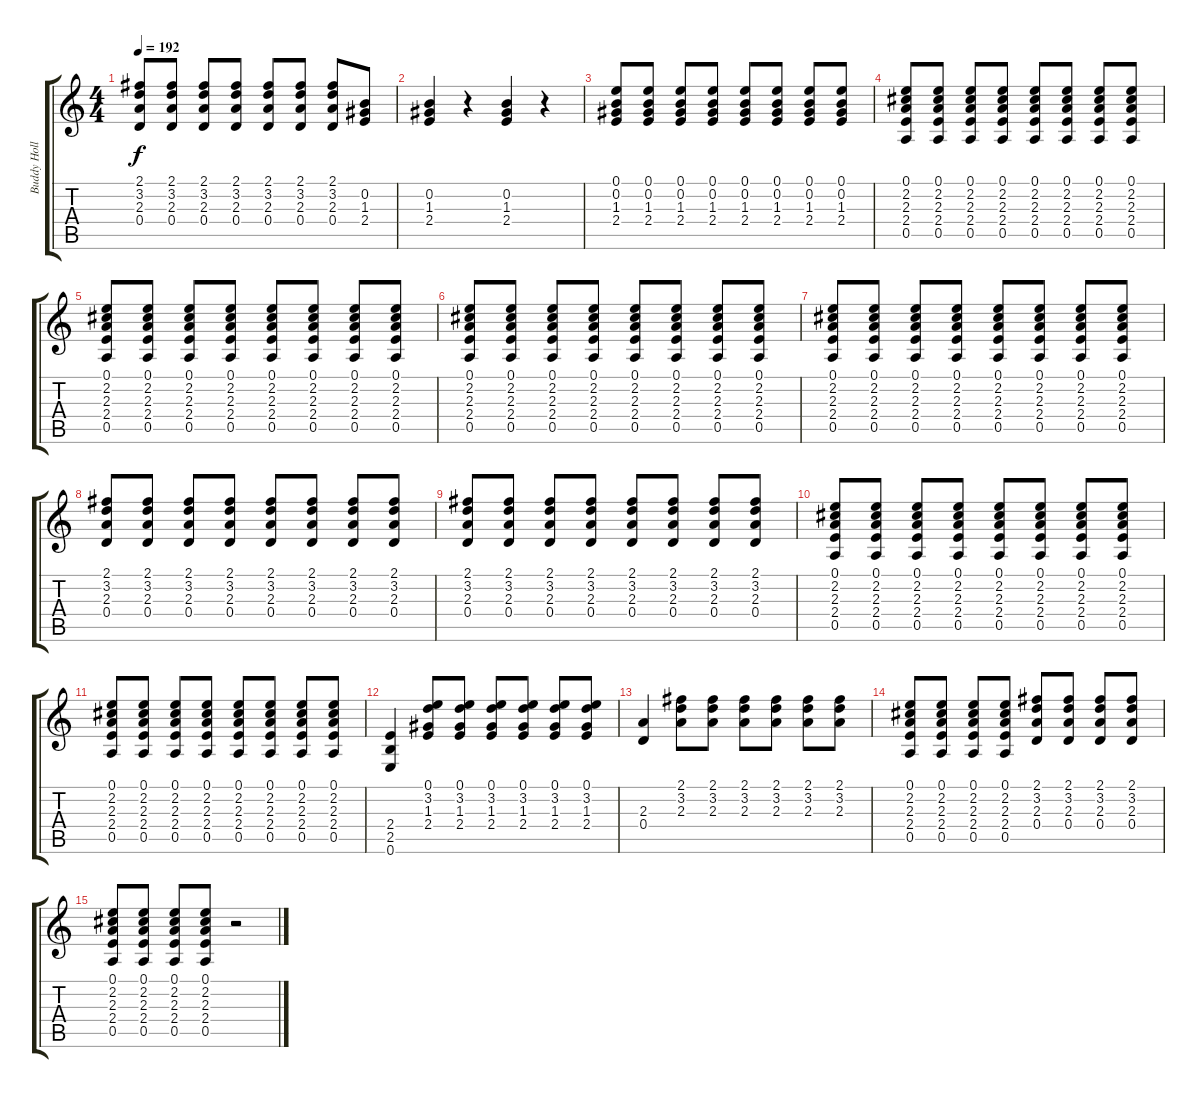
\track ("Buddy Holly" "Buddy Holl") {instrument electricguitarclean}
\staff {score tabs}
\tuning (E4 B3 G3 D3 A2 E2) {hide}
\ts (4 4)
\tempo 192
\clef g2
\ks c
(2.1 3.2 2.3 0.4).8{dy f} (2.1 3.2 2.3 0.4).8 (2.1 3.2 2.3 0.4).8 (2.1 3.2 2.3 0.4).8 (2.1 3.2 2.3 0.4).8 (2.1 3.2 2.3 0.4).8 (2.1 3.2 2.3 0.4).8 (0.2 1.3 2.4).8 |
(0.2 1.3 2.4).4 r.4 (0.2 1.3 2.4).4 r.4 |
(0.1 0.2 1.3 2.4).8 (0.1 0.2 1.3 2.4).8 (0.1 0.2 1.3 2.4).8 (0.1 0.2 1.3 2.4).8 (0.1 0.2 1.3 2.4).8 (0.1 0.2 1.3 2.4).8 (0.1 0.2 1.3 2.4).8 (0.1 0.2 1.3 2.4).8 |
(0.1 2.2 2.3 2.4 0.5).8 (0.1 2.2 2.3 2.4 0.5).8 (0.1 2.2 2.3 2.4 0.5).8 (0.1 2.2 2.3 2.4 0.5).8 (0.1 2.2 2.3 2.4 0.5).8 (0.1 2.2 2.3 2.4 0.5).8 (0.1 2.2 2.3 2.4 0.5).8 (0.1 2.2 2.3 2.4 0.5).8 |
(0.1 2.2 2.3 2.4 0.5).8 (0.1 2.2 2.3 2.4 0.5).8 (0.1 2.2 2.3 2.4 0.5).8 (0.1 2.2 2.3 2.4 0.5).8 (0.1 2.2 2.3 2.4 0.5).8 (0.1 2.2 2.3 2.4 0.5).8 (0.1 2.2 2.3 2.4 0.5).8 (0.1 2.2 2.3 2.4 0.5).8 |
(0.1 2.2 2.3 2.4 0.5).8 (0.1 2.2 2.3 2.4 0.5).8 (0.1 2.2 2.3 2.4 0.5).8 (0.1 2.2 2.3 2.4 0.5).8 (0.1 2.2 2.3 2.4 0.5).8 (0.1 2.2 2.3 2.4 0.5).8 (0.1 2.2 2.3 2.4 0.5).8 (0.1 2.2 2.3 2.4 0.5).8 |
(0.1 2.2 2.3 2.4 0.5).8 (0.1 2.2 2.3 2.4 0.5).8 (0.1 2.2 2.3 2.4 0.5).8 (0.1 2.2 2.3 2.4 0.5).8 (0.1 2.2 2.3 2.4 0.5).8 (0.1 2.2 2.3 2.4 0.5).8 (0.1 2.2 2.3 2.4 0.5).8 (0.1 2.2 2.3 2.4 0.5).8 |
(2.1 3.2 2.3 0.4).8 (2.1 3.2 2.3 0.4).8 (2.1 3.2 2.3 0.4).8 (2.1 3.2 2.3 0.4).8 (2.1 3.2 2.3 0.4).8 (2.1 3.2 2.3 0.4).8 (2.1 3.2 2.3 0.4).8 (2.1 3.2 2.3 0.4).8 |
(2.1 3.2 2.3 0.4).8 (2.1 3.2 2.3 0.4).8 (2.1 3.2 2.3 0.4).8 (2.1 3.2 2.3 0.4).8 (2.1 3.2 2.3 0.4).8 (2.1 3.2 2.3 0.4).8 (2.1 3.2 2.3 0.4).8 (2.1 3.2 2.3 0.4).8 |
(0.1 2.2 2.3 2.4 0.5).8 (0.1 2.2 2.3 2.4 0.5).8 (0.1 2.2 2.3 2.4 0.5).8 (0.1 2.2 2.3 2.4 0.5).8 (0.1 2.2 2.3 2.4 0.5).8 (0.1 2.2 2.3 2.4 0.5).8 (0.1 2.2 2.3 2.4 0.5).8 (0.1 2.2 2.3 2.4 0.5).8 |
(0.1 2.2 2.3 2.4 0.5).8 (0.1 2.2 2.3 2.4 0.5).8 (0.1 2.2 2.3 2.4 0.5).8 (0.1 2.2 2.3 2.4 0.5).8 (0.1 2.2 2.3 2.4 0.5).8 (0.1 2.2 2.3 2.4 0.5).8 (0.1 2.2 2.3 2.4 0.5).8 (0.1 2.2 2.3 2.4 0.5).8 |
(2.4 2.5 0.6).4 (0.1 3.2 1.3 2.4).8 (0.1 3.2 1.3 2.4).8 (0.1 3.2 1.3 2.4).8 (0.1 3.2 1.3 2.4).8 (0.1 3.2 1.3 2.4).8 (0.1 3.2 1.3 2.4).8 |
(2.3 0.4).4 (2.1 3.2 2.3).8 (2.1 3.2 2.3).8 (2.1 3.2 2.3).8 (2.1 3.2 2.3).8 (2.1 3.2 2.3).8 (2.1 3.2 2.3).8 |
(0.1 2.2 2.3 2.4 0.5).8 (0.1 2.2 2.3 2.4 0.5).8 (0.1 2.2 2.3 2.4 0.5).8 (0.1 2.2 2.3 2.4 0.5).8 (2.1 3.2 2.3 0.4).8 (2.1 3.2 2.3 0.4).8 (2.1 3.2 2.3 0.4).8 (2.1 3.2 2.3 0.4).8 |
(0.1 2.2 2.3 2.4 0.5).8 (0.1 2.2 2.3 2.4 0.5).8 (0.1 2.2 2.3 2.4 0.5).8 (0.1 2.2 2.3 2.4 0.5).8 r.2
